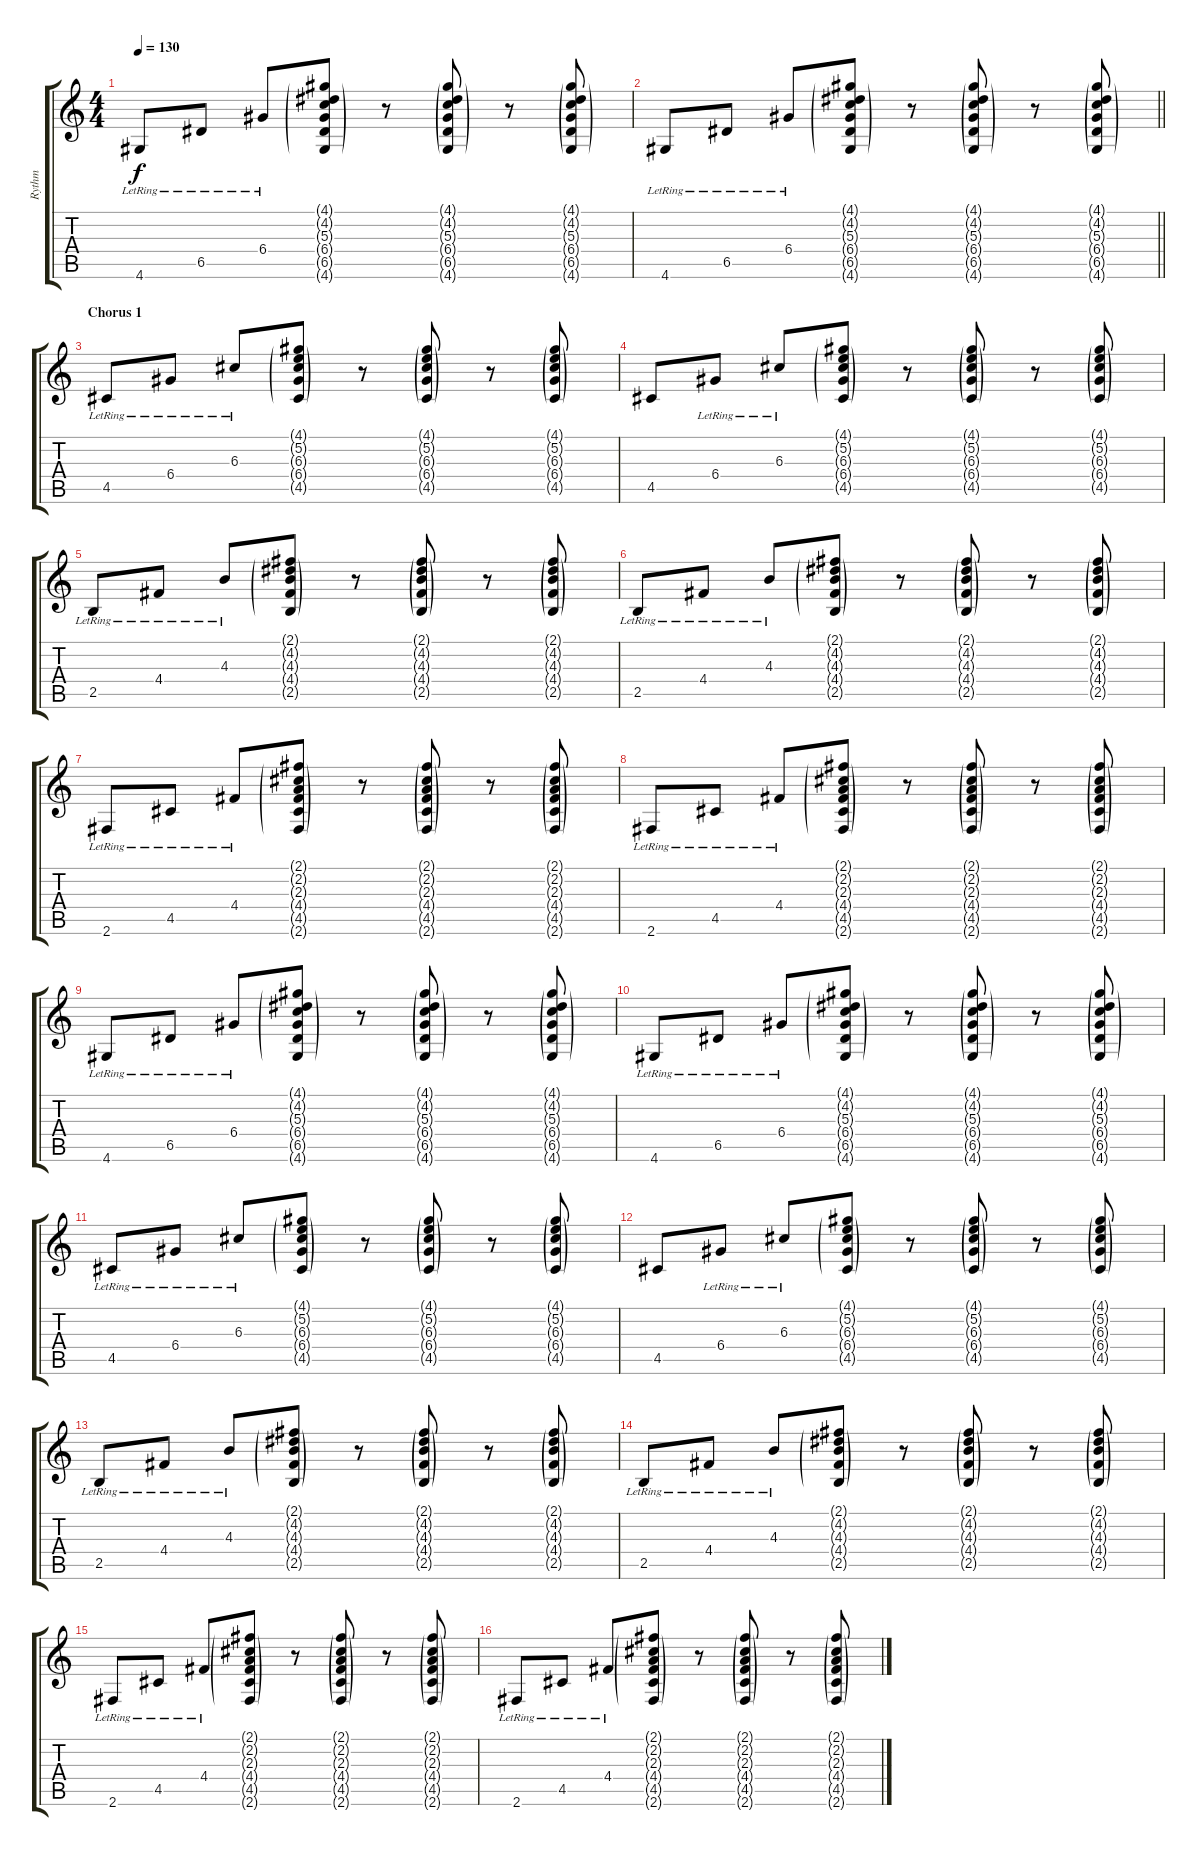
\track ("Rythm" "Rythm") {instrument electricguitarclean}
\staff {score tabs}
\tuning (E4 B3 G3 D3 A2 E2) {hide}
\ts (4 4)
\tempo 130
\clef g2
\ks c
4.6{lr}.8{dy f} 6.5{lr}.8 6.4{lr}.8 (4.1{g} 4.2{g} 5.3{g} 6.4{g} 6.5{g} 4.6{g}).8 r.8 (4.1{g} 4.2{g} 5.3{g} 6.4{g} 6.5{g} 4.6{g}).8 r.8 (4.1{g} 4.2{g} 5.3{g} 6.4{g} 6.5{g} 4.6{g}).8 |
\barLineRight lightlight
4.6{lr}.8 6.5{lr}.8 6.4{lr}.8 (4.1{g} 4.2{g} 5.3{g} 6.4{g} 6.5{g} 4.6{g}).8 r.8 (4.1{g} 4.2{g} 5.3{g} 6.4{g} 6.5{g} 4.6{g}).8 r.8 (4.1{g} 4.2{g} 5.3{g} 6.4{g} 6.5{g} 4.6{g}).8 |
\section ("" "Chorus 1")
4.5{lr}.8 6.4{lr}.8 6.3{lr}.8 (4.1{g} 5.2{g} 6.3{g} 6.4{g} 4.5{g}).8 r.8 (4.1{g} 5.2{g} 6.3{g} 6.4{g} 4.5{g}).8 r.8 (4.1{g} 5.2{g} 6.3{g} 6.4{g} 4.5{g}).8 |
4.5.8 6.4{lr}.8 6.3{lr}.8 (4.1{g} 5.2{g} 6.3{g} 6.4{g} 4.5{g}).8 r.8 (4.1{g} 5.2{g} 6.3{g} 6.4{g} 4.5{g}).8 r.8 (4.1{g} 5.2{g} 6.3{g} 6.4{g} 4.5{g}).8 |
2.5{lr}.8 4.4{lr}.8 4.3{lr}.8 (2.1{g} 4.2{g} 4.3{g} 4.4{g} 2.5{g}).8 r.8 (2.1{g} 4.2{g} 4.3{g} 4.4{g} 2.5{g}).8 r.8 (2.1{g} 4.2{g} 4.3{g} 4.4{g} 2.5{g}).8 |
2.5{lr}.8 4.4{lr}.8 4.3{lr}.8 (2.1{g} 4.2{g} 4.3{g} 4.4{g} 2.5{g}).8 r.8 (2.1{g} 4.2{g} 4.3{g} 4.4{g} 2.5{g}).8 r.8 (2.1{g} 4.2{g} 4.3{g} 4.4{g} 2.5{g}).8 |
2.6{lr}.8 4.5{lr}.8 4.4{lr}.8 (2.1{g} 2.2{g} 2.3{g} 4.4{g} 4.5{g} 2.6{g}).8 r.8 (2.1{g} 2.2{g} 2.3{g} 4.4{g} 4.5{g} 2.6{g}).8 r.8 (2.1{g} 2.2{g} 2.3{g} 4.4{g} 4.5{g} 2.6{g}).8 |
2.6{lr}.8 4.5{lr}.8 4.4{lr}.8 (2.1{g} 2.2{g} 2.3{g} 4.4{g} 4.5{g} 2.6{g}).8 r.8 (2.1{g} 2.2{g} 2.3{g} 4.4{g} 4.5{g} 2.6{g}).8 r.8 (2.1{g} 2.2{g} 2.3{g} 4.4{g} 4.5{g} 2.6{g}).8 |
4.6{lr}.8 6.5{lr}.8 6.4{lr}.8 (4.1{g} 4.2{g} 5.3{g} 6.4{g} 6.5{g} 4.6{g}).8 r.8 (4.1{g} 4.2{g} 5.3{g} 6.4{g} 6.5{g} 4.6{g}).8 r.8 (4.1{g} 4.2{g} 5.3{g} 6.4{g} 6.5{g} 4.6{g}).8 |
4.6{lr}.8 6.5{lr}.8 6.4{lr}.8 (4.1{g} 4.2{g} 5.3{g} 6.4{g} 6.5{g} 4.6{g}).8 r.8 (4.1{g} 4.2{g} 5.3{g} 6.4{g} 6.5{g} 4.6{g}).8 r.8 (4.1{g} 4.2{g} 5.3{g} 6.4{g} 6.5{g} 4.6{g}).8 |
4.5{lr}.8 6.4{lr}.8 6.3{lr}.8 (4.1{g} 5.2{g} 6.3{g} 6.4{g} 4.5{g}).8 r.8 (4.1{g} 5.2{g} 6.3{g} 6.4{g} 4.5{g}).8 r.8 (4.1{g} 5.2{g} 6.3{g} 6.4{g} 4.5{g}).8 |
4.5.8 6.4{lr}.8 6.3{lr}.8 (4.1{g} 5.2{g} 6.3{g} 6.4{g} 4.5{g}).8 r.8 (4.1{g} 5.2{g} 6.3{g} 6.4{g} 4.5{g}).8 r.8 (4.1{g} 5.2{g} 6.3{g} 6.4{g} 4.5{g}).8 |
2.5{lr}.8 4.4{lr}.8 4.3{lr}.8 (2.1{g} 4.2{g} 4.3{g} 4.4{g} 2.5{g}).8 r.8 (2.1{g} 4.2{g} 4.3{g} 4.4{g} 2.5{g}).8 r.8 (2.1{g} 4.2{g} 4.3{g} 4.4{g} 2.5{g}).8 |
2.5{lr}.8 4.4{lr}.8 4.3{lr}.8 (2.1{g} 4.2{g} 4.3{g} 4.4{g} 2.5{g}).8 r.8 (2.1{g} 4.2{g} 4.3{g} 4.4{g} 2.5{g}).8 r.8 (2.1{g} 4.2{g} 4.3{g} 4.4{g} 2.5{g}).8 |
2.6{lr}.8 4.5{lr}.8 4.4{lr}.8 (2.1{g} 2.2{g} 2.3{g} 4.4{g} 4.5{g} 2.6{g}).8 r.8 (2.1{g} 2.2{g} 2.3{g} 4.4{g} 4.5{g} 2.6{g}).8 r.8 (2.1{g} 2.2{g} 2.3{g} 4.4{g} 4.5{g} 2.6{g}).8 |
2.6{lr}.8 4.5{lr}.8 4.4{lr}.8 (2.1{g} 2.2{g} 2.3{g} 4.4{g} 4.5{g} 2.6{g}).8 r.8 (2.1{g} 2.2{g} 2.3{g} 4.4{g} 4.5{g} 2.6{g}).8 r.8 (2.1{g} 2.2{g} 2.3{g} 4.4{g} 4.5{g} 2.6{g}).8
